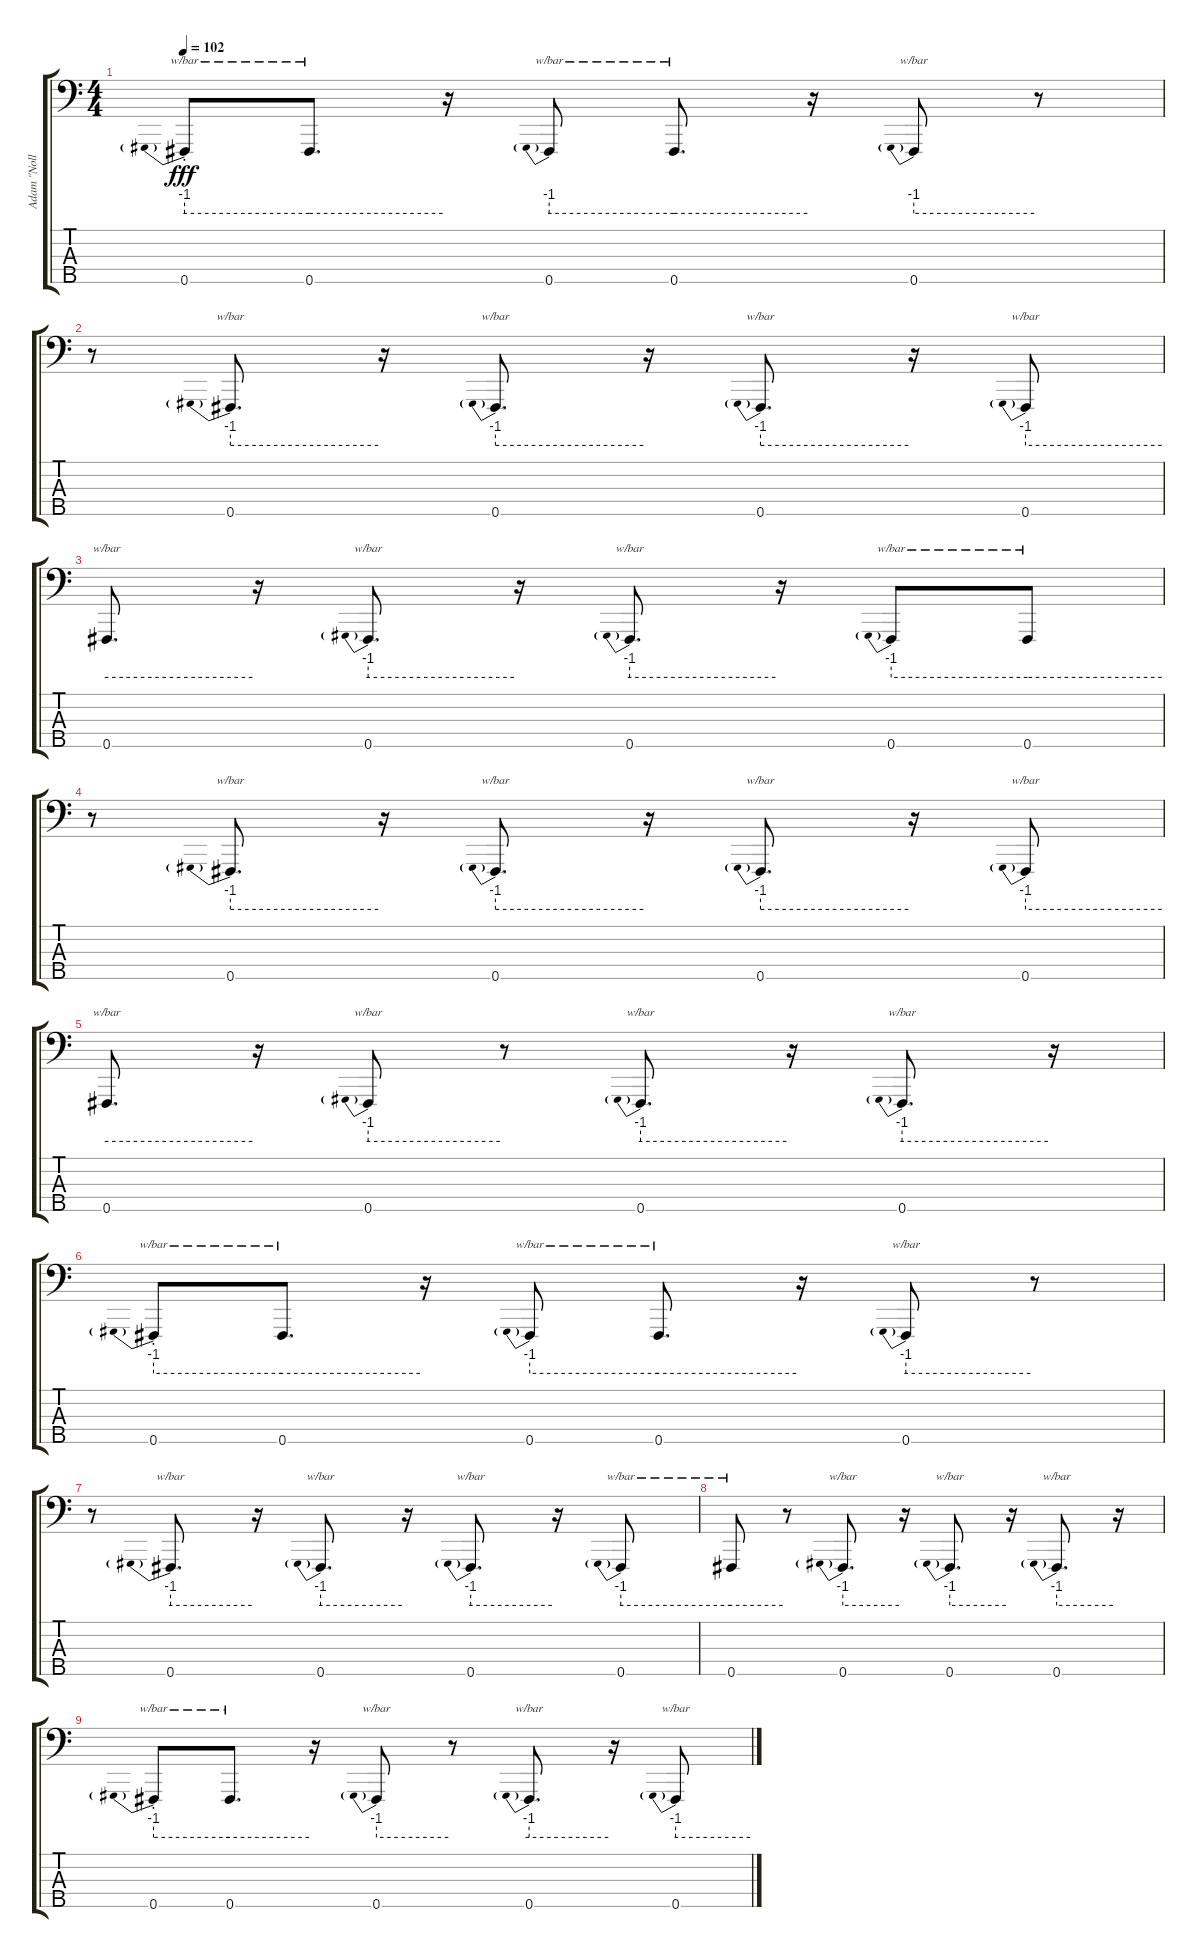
\track ("Adam \"Nolly\" Getgood - Bass" "Adam \"Noll") {instrument electricbassfinger}
\staff {score tabs}
\tuning (Gb2 Db2 Ab1 Eb1 Ab0) {hide}
\ts (4 4)
\tempo 102
\clef f4
\ks c
0.5{st}.8{tbe (predive default 0 -4 60 -4) dy fff} 0.5.8{d tbe (hold default 0 -4 60 -4)} r.16 0.5.8{tbe (predive default 0 -4 60 -4)} 0.5.8{d tbe (hold default 0 -4 60 -4)} r.16 0.5.8{tbe (predive default 0 -4 60 -4)} r.8 |
r.8{volume 4} 0.5.8{d tbe (predive default 0 -4 60 -4)} r.16 0.5.8{d tbe (predive default 0 -4 60 -4)} r.16 0.5.8{d tbe (predive default 0 -4 60 -4)} r.16 0.5.8{tbe (predive default 0 -4 60 -4)} |
0.5.8{d tbe (hold default 0 -4 60 -4)} r.16 0.5.8{d tbe (predive default 0 -4 60 -4)} r.16 0.5.8{d tbe (predive default 0 -4 60 -4)} r.16 0.5.8{tbe (predive default 0 -4 60 -4)} 0.5.8{tbe (hold default 0 -4 60 -4)} |
r.8 0.5.8{d tbe (predive default 0 -4 60 -4)} r.16 0.5.8{d tbe (predive default 0 -4 60 -4)} r.16 0.5.8{d tbe (predive default 0 -4 60 -4)} r.16 0.5.8{tbe (predive default 0 -4 60 -4)} |
0.5.8{d tbe (hold default 0 -4 60 -4)} r.16 0.5.8{tbe (predive default 0 -4 60 -4)} r.8 0.5.8{d tbe (predive default 0 -4 60 -4)} r.16 0.5.8{d tbe (predive default 0 -4 60 -4)} r.16 |
0.5{st}.8{tbe (predive default 0 -4 60 -4) volume 0} 0.5.8{d tbe (hold default 0 -4 60 -4)} r.16 0.5.8{tbe (predive default 0 -4 60 -4)} 0.5.8{d tbe (hold default 0 -4 60 -4)} r.16 0.5.8{tbe (predive default 0 -4 60 -4)} r.8 |
r.8 0.5.8{d tbe (predive default 0 -4 60 -4)} r.16 0.5.8{d tbe (predive default 0 -4 60 -4)} r.16 0.5.8{d tbe (predive default 0 -4 60 -4)} r.16 0.5.8{tbe (predive default 0 -4 60 -4)} |
0.5.8{tbe (hold default 0 -4 60 -4)} r.8 0.5.8{d tbe (predive default 0 -4 60 -4)} r.16 0.5.8{d tbe (predive default 0 -4 60 -4)} r.16 0.5.8{d tbe (predive default 0 -4 60 -4)} r.16 |
0.5{st}.8{tbe (predive default 0 -4 60 -4)} 0.5.8{d tbe (hold default 0 -4 60 -4)} r.16 0.5.8{tbe (predive default 0 -4 60 -4)} r.8 0.5.8{d tbe (predive default 0 -4 60 -4)} r.16 0.5.8{tbe (predive default 0 -4 60 -4)}
